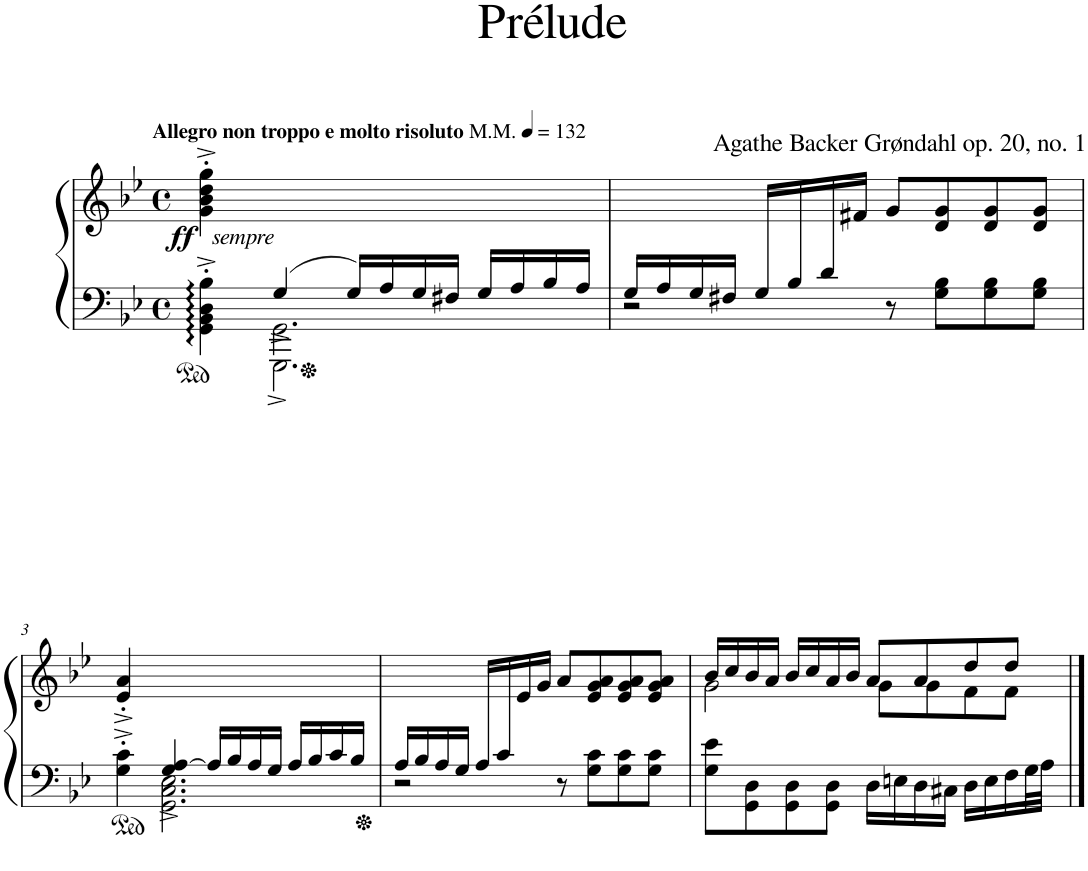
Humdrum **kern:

**kern	**kern	**dynam
*part1	*part1	*part1
*staff2	*staff1	*staff1/2
*I"Piano	*	*
*I'Pno.	*	*
*clefF4	*clefG2	*
*k[b-e-]	*k[b-e-]	*
*M4/4	*M4/4	*
*met(c)	*met(c)	*
*MM132	*MM132	*
=1	=1	=1
*^	*	*
*	*^	*	*
!	!	!	!LO:TX:a:B:t=Allegro non troppo e molto risoluto	!
!	!	!	!LO:TX:a:t=M.M.	!
!LO:TX:a:i:t=sempre	!	!	!	!
!	!	!	!	!LO:DY:a=2
4ryy	4GG\:'^ 4BB-\:'^ 4D\:'^ 4B-\:'^	4ryy	4g\'^ 4b-\'^ 4dd\'^ 4gg\'^	ff
4G^/	2.GG\	2.GGG^\	2.ryy	.
16G/LL	.	.	.	.
16A/	.	.	.	.
16G/	.	.	.	.
16F#X/JJ	.	.	.	.
16G/LL	.	.	.	.
16A/	.	.	.	.
16B-/	.	.	.	.
16A/JJ	.	.	.	.
*	*v	*v	*	*
=2	=2	=2	=2
16G/LL	2r	4..ryy	.
16A/	.	.	.
16G/	.	.	.
16F#X/JJ	.	.	.
16G/LL	.	.	.
16B-/	.	.	.
16d/	.	.	.
2ryy	.	16f#X/JJ	.
.	8r	8g/L	.
.	8G\ 8B-\L	8d/ 8g/	.
.	8G\ 8B-\	8d/ 8g/	.
.	8G\ 8B-\J	8d/ 8g/J	.
16ryy	.	.	.
!!LO:LB:g=z
=3	=3	=3	=3
4ryy	4G\'^ 4c\'^	4e-/'^ 4a/'^	.
4G/^ [4A/^	2.GG\ 2.C\ 2.E-\	2.ryy	.
16A/LL]	.	.	.
16B-/	.	.	.
16A/	.	.	.
16G/JJ	.	.	.
16A/LL	.	.	.
16B-/	.	.	.
16c/	.	.	.
16B-/JJ	.	.	.
=4	=4	=4	=4
16A/LL	2r	4.ryy	.
16B-/	.	.	.
16A/	.	.	.
16G/JJ	.	.	.
16A/LL	.	.	.
16c/	.	.	.
2ryy	.	16e-/	.
.	.	16g/JJ	.
.	8r	8a/L	.
.	8G\ 8c\L	8e-/ 8g/ 8a/	.
.	8G\ 8c\	8e-/ 8g/ 8a/	.
8ryy	8G\ 8c\J	8e-/ 8g/ 8a/J	.
*v	*v	*	*
=5	=5	=5
*	*^	*
8G\ 8e-\L	16b-/LL	2g\	.
.	16cc/	.	.
8GG\ 8D\	16b-/	.	.
.	16a/JJ	.	.
8GG\ 8D\	16b-/LL	.	.
.	16cc/	.	.
8GG\ 8D\J	16a/	.	.
.	16b-/JJ	.	.
16D\LL	8a/L	8g\L	.
16En\	.	.	.
16D\	8a/	8g\	.
16C#X\JJ	.	.	.
16D\LL	8dd/	8f\	.
16E\	.	.	.
16F\	8dd/J	8f\J	.
32G\L	.	.	.
32A\JJJ	.	.	.
*	*v	*v	*
==	==	==
*-	*-	*-
